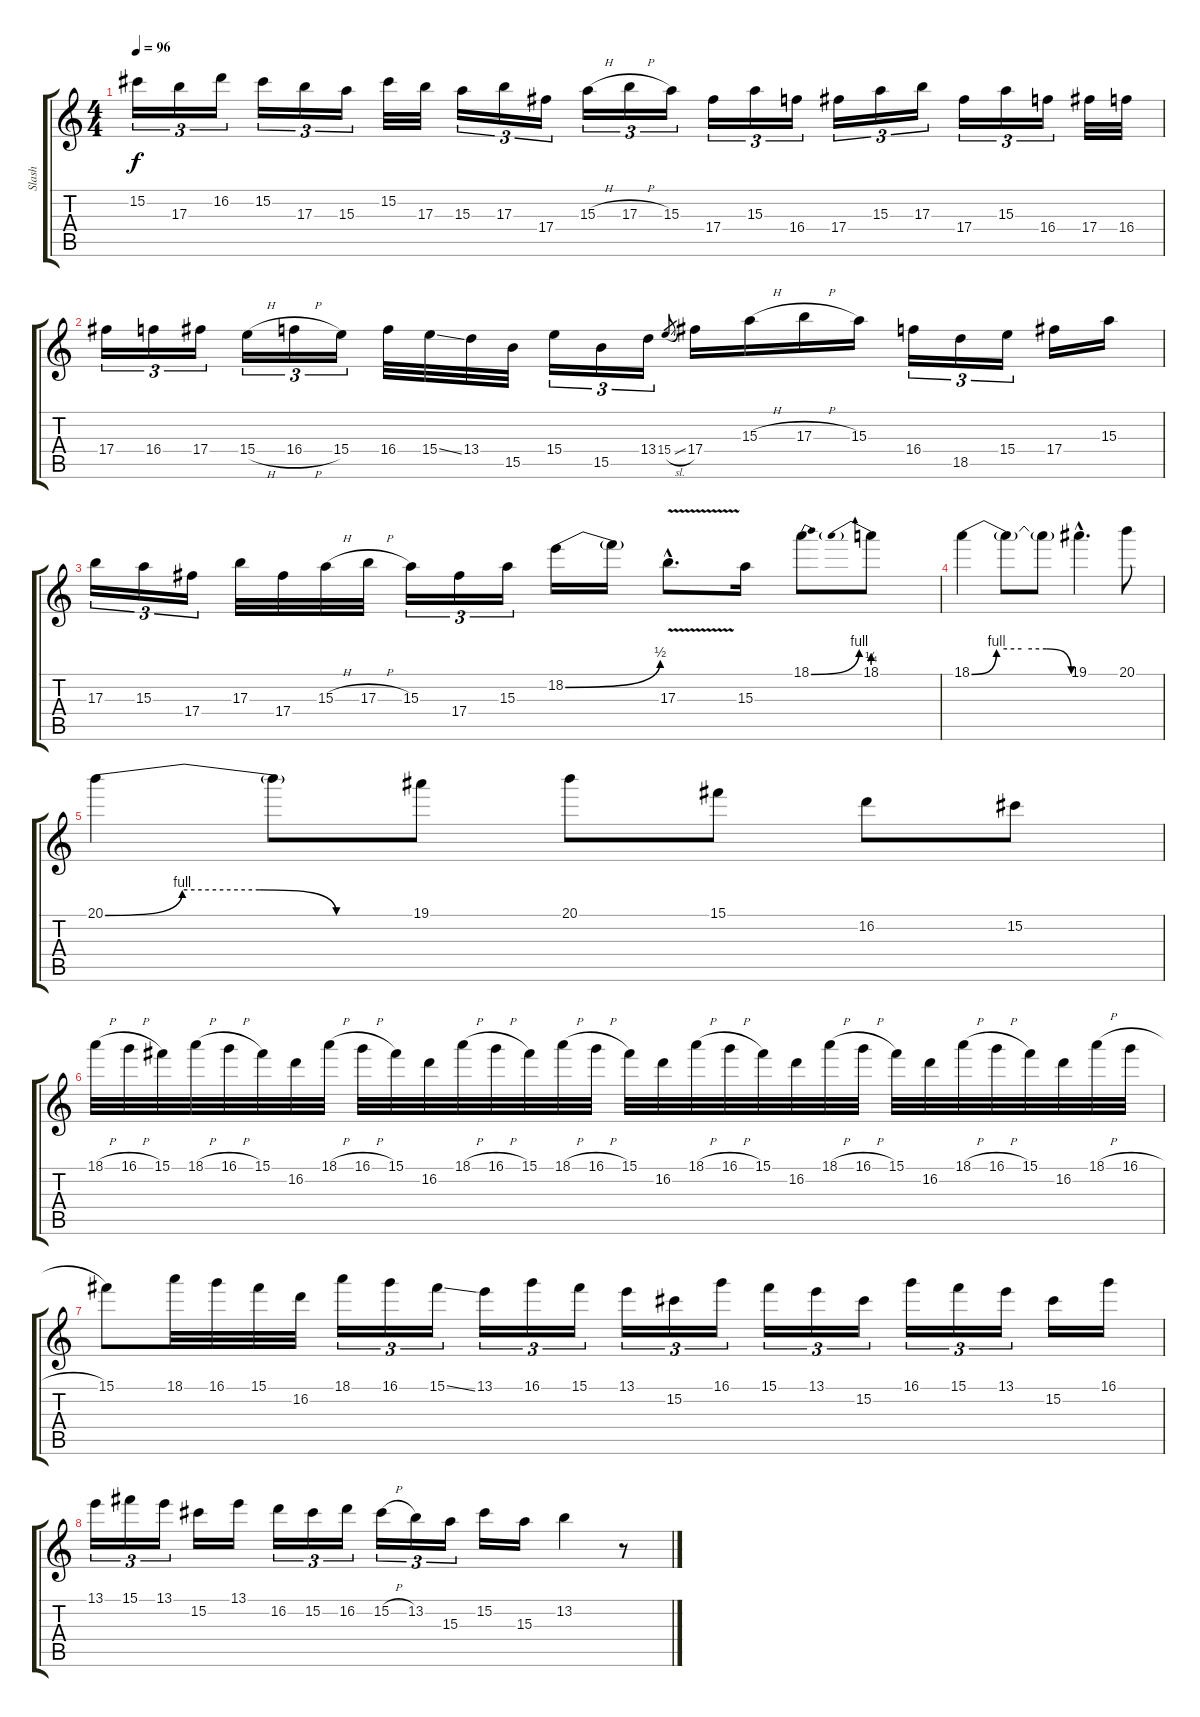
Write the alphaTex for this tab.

\track ("Slash " "Slash ") {instrument electricguitarjazz}
\staff {score tabs}
\tuning (Eb4 Bb3 Gb3 Db3 Ab2 Eb2) {hide}
\ts (4 4)
\tempo 96
\clef g2
\ks c
15.2.16{tu (3 2) dy f} 17.3.16{tu (3 2)} 16.2.16{tu (3 2)} 15.2.16{tu (3 2)} 17.3.16{tu (3 2)} 15.3.16{tu (3 2)} 15.2.32 17.3.32 15.3.16{tu (3 2)} 17.3.16{tu (3 2)} 17.4.16{tu (3 2)} 15.3{h}.16{tu (3 2)} 17.3{h}.16{tu (3 2)} 15.3.16{tu (3 2)} 17.4.16{tu (3 2)} 15.3.16{tu (3 2)} 16.4.16{tu (3 2)} 17.4.16{tu (3 2)} 15.3.16{tu (3 2)} 17.3.16{tu (3 2)} 17.4.16{tu (3 2)} 15.3.16{tu (3 2)} 16.4.16{tu (3 2)} 17.4.32 16.4.32 |
17.4.16{tu (3 2)} 16.4.16{tu (3 2)} 17.4.16{tu (3 2)} 15.4{h}.16{tu (3 2)} 16.4{h}.16{tu (3 2)} 15.4.16{tu (3 2)} 16.4.32 15.4{ss}.32 13.4.32 15.5.32 15.4.16{tu (3 2)} 15.5.16{tu (3 2)} 13.4.16{tu (3 2)} 15.4{sl}.8{gr} 17.4.16 15.3{h}.16 17.3{h}.16 15.3.16 16.4.16{tu (3 2)} 18.5.16{tu (3 2)} 15.4.16{tu (3 2)} 17.4.16 15.3.16 |
17.3.16{tu (3 2)} 15.3.16{tu (3 2)} 17.4.16{tu (3 2)} 17.3.32 17.4.32 15.3{h}.32 17.3{h}.32 15.3.16{tu (3 2)} 17.4.16{tu (3 2)} 15.3.16{tu (3 2)} 18.2{be (bend 0 0 60 2)}.16 18.2{t}.16 17.3{v hac}.8{d} 15.3.16 18.1{be (bend 0 0 60 4)}.8 18.1{be (prebend 0 1 60 1)}.8 |
18.1{be (custom 0 0 15 4 30 4 45 4 60 0)}.4 18.1{t}.8 18.1{t}.8 19.1{hac}.4{d} 20.1.8 |
20.1{be (custom 0 0 15 4 30 4 45 0 60 0)}.4 20.1{t}.8 19.1.8 20.1.8 15.1.8 16.2.8 15.2.8 |
18.1{h}.32 16.1{h}.32 15.1.32 18.1{h}.32 16.1{h}.32 15.1.32 16.2.32 18.1{h}.32 16.1{h}.32 15.1.32 16.2.32 18.1{h}.32 16.1{h}.32 15.1.32 18.1{h}.32 16.1{h}.32 15.1.32 16.2.32 18.1{h}.32 16.1{h}.32 15.1.32 16.2.32 18.1{h}.32 16.1{h}.32 15.1.32 16.2.32 18.1{h}.32 16.1{h}.32 15.1.32 16.2.32 18.1{h}.32 16.1{h}.32 |
15.1.8 18.1.32 16.1.32 15.1.32 16.2.32 18.1.16{tu (3 2)} 16.1.16{tu (3 2)} 15.1{ss}.16{tu (3 2)} 13.1.16{tu (3 2)} 16.1.16{tu (3 2)} 15.1.16{tu (3 2)} 13.1.16{tu (3 2)} 15.2.16{tu (3 2)} 16.1.16{tu (3 2)} 15.1.16{tu (3 2)} 13.1.16{tu (3 2)} 15.2.16{tu (3 2)} 16.1.16{tu (3 2)} 15.1.16{tu (3 2)} 13.1.16{tu (3 2)} 15.2.16 16.1.16 |
13.1.16{tu (3 2)} 15.1.16{tu (3 2)} 13.1.16{tu (3 2)} 15.2.16 13.1.16 16.2.16{tu (3 2)} 15.2.16{tu (3 2)} 16.2.16{tu (3 2)} 15.2{h}.16{tu (3 2)} 13.2.16{tu (3 2)} 15.3.16{tu (3 2)} 15.2.16 15.3.16 13.2.4 r.8
